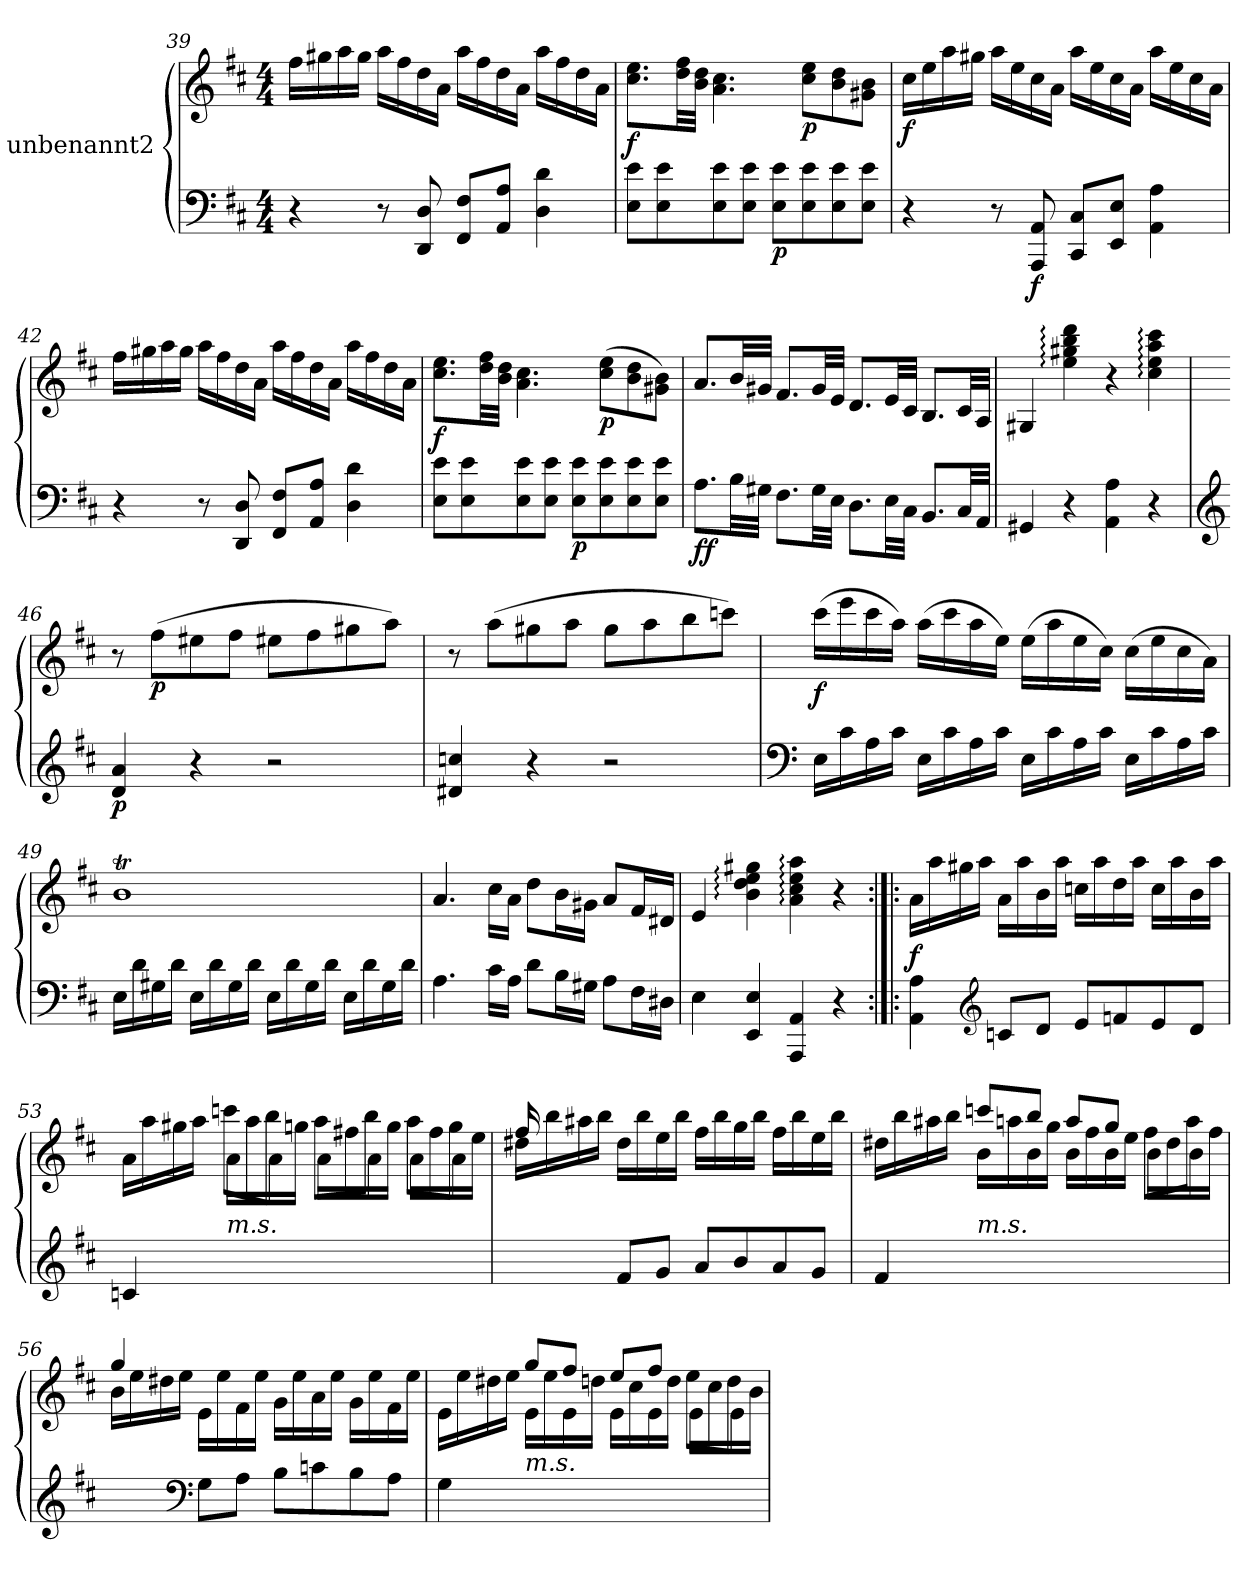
**kern	**kern	**dynam
*part1	*part1	*part1
*staff2	*staff1	*staff1/2
*I"unbenannt2	*	*
*clefF4	*clefG2	*
*k[f#c#]	*k[f#c#]	*
*M4/4	*M4/4	*
=39	=39	=39
4r	16ff#\LL	.
.	16gg#X\	.
.	16aa\	.
.	16gg#\JJ	.
8r	16aa\LL	.
.	16ff#\	.
8DD/ 8D/	16dd\	.
.	16a\JJ	.
8FF#/ 8F#/L	16aa\LL	.
.	16ff#\	.
8AA/ 8A/J	16dd\	.
.	16a\JJ	.
4D\ 4d\	16aa\LL	.
.	16ff#\	.
.	16dd\	.
.	16a\JJ	.
=40	=40	=40
!	!	!LO:DY:b
8E\ 8e\L	8.cc#\ 8.ee\L	f
8E\ 8e\	.	.
.	32dd\ 32ff#\LL	.
.	32b\ 32dd\JJJ	.
8E\ 8e\	4.a\ 4.cc#\	.
8E\ 8e\J	.	.
!	!	!LO:DY:b=2
8E\ 8e\L	.	p
!	!	!LO:DY:b
8E\ 8e\	8cc#\ 8ee\L	p
8E\ 8e\	8b\ 8dd\	.
8E\ 8e\J	8g#X\ 8b\J	.
=41	=41	=41
!	!	!LO:DY:b
4r	16cc#\LL	f
.	16ee\	.
.	16aa\	.
.	16gg#X\JJ	.
8r	16aa\LL	.
.	16ee\	.
!	!	!LO:DY:b=2
8AAA/ 8AA/	16cc#\	f
.	16a\JJ	.
8CC#/ 8C#/L	16aa\LL	.
.	16ee\	.
8EE/ 8E/J	16cc#\	.
.	16a\JJ	.
4AA\ 4A\	16aa\LL	.
.	16ee\	.
.	16cc#\	.
.	16a\JJ	.
=42	=42	=42
4r	16ff#\LL	.
.	16gg#X\	.
.	16aa\	.
.	16gg#\JJ	.
8r	16aa\LL	.
.	16ff#\	.
8DD/ 8D/	16dd\	.
.	16a\JJ	.
8FF#/ 8F#/L	16aa\LL	.
.	16ff#\	.
8AA/ 8A/J	16dd\	.
.	16a\JJ	.
4D\ 4d\	16aa\LL	.
.	16ff#\	.
.	16dd\	.
.	16a\JJ	.
=43	=43	=43
!	!	!LO:DY:b
8E\ 8e\L	8.cc#\ 8.ee\L	f
8E\ 8e\	.	.
.	32dd\ 32ff#\LL	.
.	32b\ 32dd\JJJ	.
8E\ 8e\	4.a\ 4.cc#\	.
8E\ 8e\J	.	.
!	!	!LO:DY:b=2
8E\ 8e\L	.	p
!	!	!LO:DY:b
8E\ 8e\	(>8cc#\ 8ee\L	p
8E\ 8e\	8b\ 8dd\	.
8E\ 8e\J	8g#X\ 8b\J)	.
=44	=44	=44
!	!	!LO:DY:b=2
!	!	!LO:DY:n=1:b
8.A\L	8.a/L	f f
32B\LL	32b/LL	.
32G#X\JJJ	32g#X/JJJ	.
8.F#\L	8.f#/L	.
32G#\LL	32g#/LL	.
32E\JJJ	32e/JJJ	.
8.D\L	8.d/L	.
32E\LL	32e/LL	.
32C#\JJJ	32c#/JJJ	.
8.BB/L	8.B/L	.
32C#/LL	32c#/LL	.
32AA/JJJ	32A/JJJ	.
=45	=45	=45
4GG#X/	4G#X/	.
4r	4ee\: 4gg#X\: 4bb\: 4ddd\:	.
4AA\ 4A\	4r	.
4r	4cc#\: 4ee\: 4aa\: 4ccc#\:	.
=46	=46	=46
*clefG2	*	*
!	!	!LO:DY:b=2
4d/ 4a/	8r	p
!	!	!LO:DY:b
.	(>8ff#\L	p
4r	8ee#X\	.
.	8ff#\J	.
2r	8ee#X\L	.
.	8ff#\	.
.	8gg#X\	.
.	8aa\J)	.
=47	=47	=47
4d#X/ 4ccn/	8r	.
.	(>8aa\L	.
4r	8gg#X\	.
.	8aa\J	.
2r	8gg#\L	.
.	8aa\	.
.	8bb\	.
.	8cccn\J)	.
=48	=48	=48
*clefF4	*	*
!	!	!LO:DY:b
16E\LL	(>16ccc#\LL	f
16c#\	16eee\	.
16A\	16ccc#\	.
16c#\JJ	16aa\JJ)	.
16E\LL	(>16aa\LL	.
16c#\	16ccc#\	.
16A\	16aa\	.
16c#\JJ	16ee\JJ)	.
16E\LL	(>16ee\LL	.
16c#\	16aa\	.
16A\	16ee\	.
16c#\JJ	16cc#\JJ)	.
16E\LL	(>16cc#\LL	.
16c#\	16ee\	.
16A\	16cc#\	.
16c#\JJ	16a\JJ)	.
=49	=49	=49
16E\LL	1bT	.
16d\	.	.
16G#X\	.	.
16d\JJ	.	.
16E\LL	.	.
16d\	.	.
16G#\	.	.
16d\JJ	.	.
16E\LL	.	.
16d\	.	.
16G#\	.	.
16d\JJ	.	.
16E\LL	.	.
16d\	.	.
16G#\	.	.
16d\JJ	.	.
=50	=50	=50
4.A\	4.a/	.
16c#\LL	16cc#\LL	.
16A\JJ	16a\JJ	.
8d\L	8dd\L	.
16B\L	16b\L	.
16G#X\JJ	16g#X\JJ	.
8A\L	8a/L	.
16F#\L	16f#/L	.
16D#X\JJ	16d#X/JJ	.
=51	=51	=51
4E\	4e/	.
4EE/ 4E/	4b\: 4dd\: 4ee\: 4gg#X\:	.
4AAA/ 4AA/	4a\: 4cc#\: 4ee\: 4aa\:	.
4r	4r	.
=52:|!|:	=52:|!|:	=52:|!|:
!	!	!LO:DY:a=2
4AA\ 4A\	16a\LL	f
.	16aa\	.
.	16gg#X\	.
.	16aa\JJ	.
*clefG2	*	*
8cn/L	16a\LL	.
.	16aa\	.
8d/J	16b\	.
.	16aa\JJ	.
8e/L	16ccn\LL	.
.	16aa\	.
8fn/	16dd\	.
.	16aa\JJ	.
8e/	16cc\LL	.
.	16aa\	.
8d/J	16b\	.
.	16aa\JJ	.
=53	=53	=53
*	*^	*
4cn/	16a\LL	4ryy	.
.	16aa\	.	.
.	16gg#X\	.	.
.	16aa\JJ	.	.
!LO:TX:a:i:t=m.s.	!	!	!
2.ryy	16a\LL	8cccn\L	.
.	16aa\	.	.
.	16a\	8bb\J	.
.	16ggn\JJ	.	.
.	16a\LL	8aa\L	.
.	16ff#X\	.	.
.	16a\	8bb\J	.
.	16gg\JJ	.	.
.	16a\LL	8aa\L	.
.	16ff#\	.	.
.	16a\	8gg\J	.
.	16ee\JJ	.	.
=54	=54	=54	=54
16ryy	16dd#X\LL	16ff#/	.
16ryy	16bb\	2...ryy	.
8ryy	16aa#X\	.	.
.	16bb\JJ	.	.
8f#/L	16dd#\LL	.	.
.	16bb\	.	.
8g/J	16ee\	.	.
.	16bb\JJ	.	.
8a/L	16ff#\LL	.	.
.	16bb\	.	.
8b/	16gg\	.	.
.	16bb\JJ	.	.
8a/	16ff#\LL	.	.
.	16bb\	.	.
8g/J	16ee\	.	.
.	16bb\JJ	.	.
=55	=55	=55	=55
4f#/	16dd#X\LL	4ryy	.
.	16bb\	.	.
.	16aa#X\	.	.
.	16bb\JJ	.	.
!LO:TX:a:i:t=m.s.	!	!	!
2.ryy	16b\LL	8cccn/L	.
.	16aan\	.	.
.	16b\	8bb/J	.
.	16gg\JJ	.	.
.	16b\LL	8aa/L	.
.	16ff#\	.	.
.	16b\	8gg/J	.
.	16ee\JJ	.	.
.	16b\LL	8ff#\L	.
.	16dd#\	.	.
.	16b\	8aa\J	.
.	16ff#\JJ	.	.
=56	=56	=56	=56
4ryy	16b\LL	4gg/	.
.	16ee\	.	.
.	16dd#X\	.	.
.	16ee\JJ	.	.
*clefF4	*	*	*
8G\L	16e\LL	2.ryy	.
.	16ee\	.	.
8A\J	16f#\	.	.
.	16ee\JJ	.	.
8B\L	16g\LL	.	.
.	16ee\	.	.
8cn\	16a\	.	.
.	16ee\JJ	.	.
8B\	16g\LL	.	.
.	16ee\	.	.
8A\J	16f#\	.	.
.	16ee\JJ	.	.
=57	=57	=57	=57
4G\	16e\LL	4ryy	.
.	16ee\	.	.
.	16dd#X\	.	.
.	16ee\JJ	.	.
!LO:TX:a:i:t=m.s.	!	!	!
2.ryy	16e\LL	8gg/L	.
.	16ee\	.	.
.	16e\	8ff#/J	.
.	16ddn\JJ	.	.
.	16e\LL	8ee/L	.
.	16cc#\	.	.
.	16e\	8ff#/J	.
.	16dd\JJ	.	.
.	16e\LL	8ee\L	.
.	16cc#\	.	.
.	16e\	8dd\J	.
.	16b\JJ	.	.
*	*v	*v	*
=	=	=
*-	*-	*-
